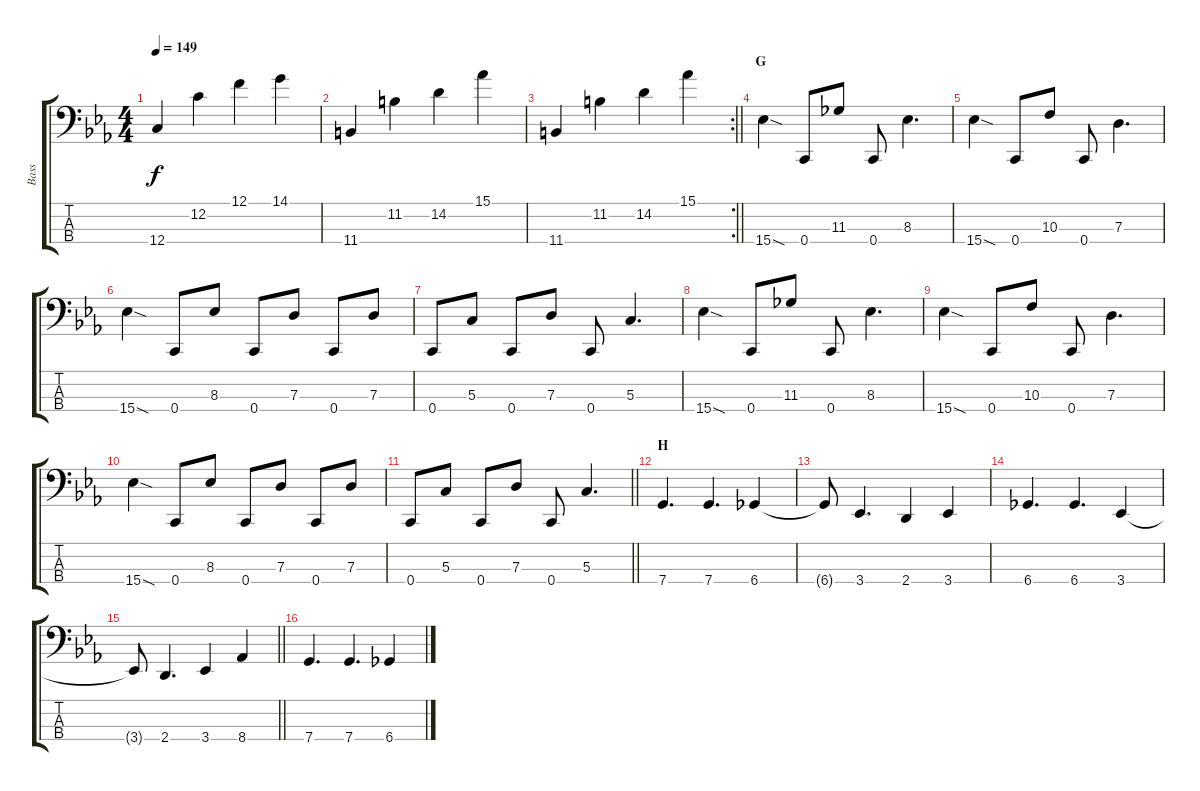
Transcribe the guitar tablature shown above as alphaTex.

\track ("Bass" "Bass") {instrument electricbasspick}
\staff {score tabs}
\tuning (F2 C2 G1 C1) {hide}
\ts (4 4)
\tempo 149
\clef f4
\ks cminor
12.4.4{dy f} 12.2.4 12.1.4 14.1.4 |
11.4.4 11.2.4 14.2.4 15.1.4 |
\rc 2
\barLineRight lightlight
11.4.4 11.2.4 14.2.4 15.1.4 |
\section ("" "G")
15.4{sod}.4 0.4.8 11.3.8 0.4.8 8.3.4{d} |
15.4{sod}.4 0.4.8 10.3.8 0.4.8 7.3.4{d} |
15.4{sod}.4 0.4.8 8.3.8 0.4.8 7.3.8 0.4.8 7.3.8 |
0.4.8 5.3.8 0.4.8 7.3.8 0.4.8 5.3.4{d} |
15.4{sod}.4 0.4.8 11.3.8 0.4.8 8.3.4{d} |
15.4{sod}.4 0.4.8 10.3.8 0.4.8 7.3.4{d} |
15.4{sod}.4 0.4.8 8.3.8 0.4.8 7.3.8 0.4.8 7.3.8 |
\barLineRight lightlight
0.4.8 5.3.8 0.4.8 7.3.8 0.4.8 5.3.4{d} |
\section ("" "H")
7.4.4{d} 7.4.4{d} 6.4.4 |
6.4{t}.8 3.4.4{d} 2.4.4 3.4.4 |
6.4.4{d} 6.4.4{d} 3.4.4 |
\barLineRight lightlight
3.4{t}.8 2.4.4{d} 3.4.4 8.4.4 |
7.4.4{d} 7.4.4{d} 6.4.4
